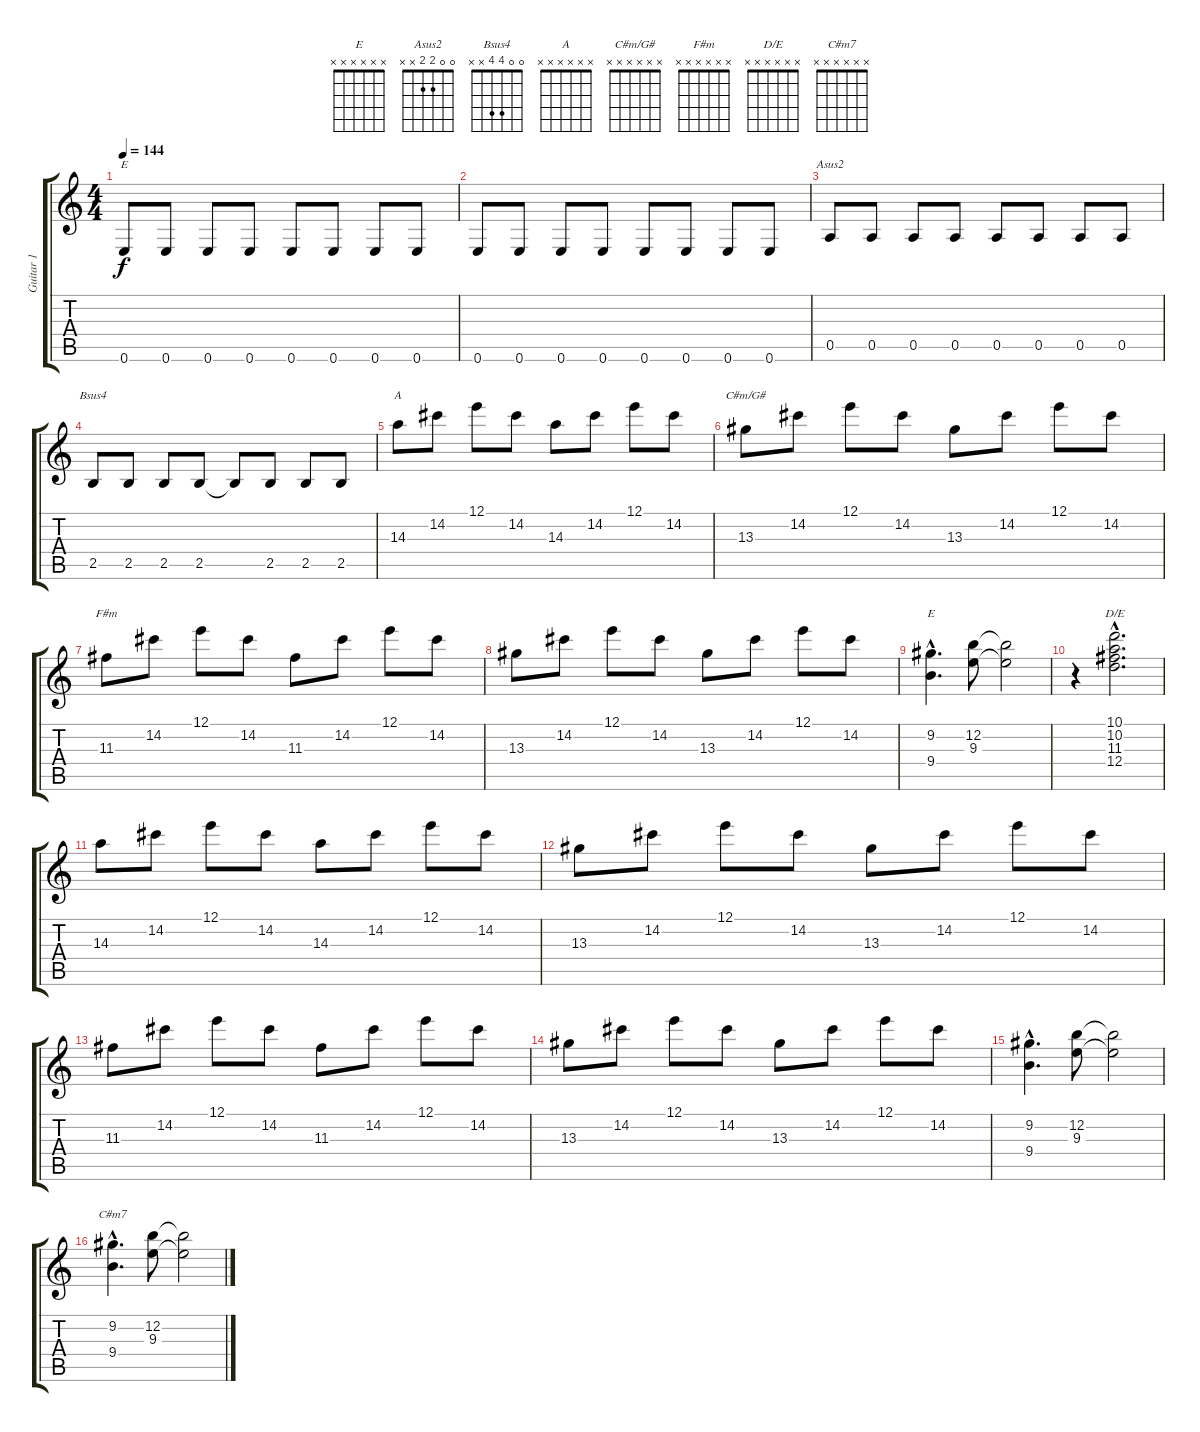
\track ("Guitar 1" "Guitar 1") {instrument electricguitarclean}
\staff {score tabs}
\tuning (E4 B3 G3 D3 A2 E2) {hide}
\chord ("E" 0 0 1 2 x x)
\chord ("Asus2" 0 0 2 2 x x)
\chord ("Bsus4" 0 0 4 4 x x)
\chord ("A" x x x x x x) {firstfret 0}
\chord ("C#m/G#" x x x x x x) {firstfret 0}
\chord ("F#m" x x x x x x) {firstfret 0}
\chord ("E" x x x x x x) {firstfret 0}
\chord ("D/E" x x x x x x) {firstfret 0}
\chord ("C#m7" x x x x x x) {firstfret 0}
\ts (4 4)
\tempo 144
\clef g2
\ks c
0.6.8{ch "E" dy f} 0.6.8 0.6.8 0.6.8 0.6.8 0.6.8 0.6.8 0.6.8 |
0.6.8 0.6.8 0.6.8 0.6.8 0.6.8 0.6.8 0.6.8 0.6.8 |
0.5.8{ch "Asus2"} 0.5.8 0.5.8 0.5.8 0.5.8 0.5.8 0.5.8 0.5.8 |
2.5.8{ch "Bsus4"} 2.5.8 2.5.8 2.5.8 2.5{t}.8 2.5.8 2.5.8 2.5.8 |
14.3.8{ch "A"} 14.2.8 12.1.8 14.2.8 14.3.8 14.2.8 12.1.8 14.2.8 |
13.3.8{ch "C#m/G#"} 14.2.8 12.1.8 14.2.8 13.3.8 14.2.8 12.1.8 14.2.8 |
11.3.8{ch "F#m"} 14.2.8 12.1.8 14.2.8 11.3.8 14.2.8 12.1.8 14.2.8 |
13.3.8 14.2.8 12.1.8 14.2.8 13.3.8 14.2.8 12.1.8 14.2.8 |
(9.2{hac} 9.4{hac}).4{d ch "E"} (12.2 9.3).8 (12.2{t} 9.3{t}).2 |
r.4 (10.1{hac} 10.2{hac} 11.3{hac} 12.4{hac}).2{d ch "D/E"} |
14.3.8 14.2.8 12.1.8 14.2.8 14.3.8 14.2.8 12.1.8 14.2.8 |
13.3.8 14.2.8 12.1.8 14.2.8 13.3.8 14.2.8 12.1.8 14.2.8 |
11.3.8 14.2.8 12.1.8 14.2.8 11.3.8 14.2.8 12.1.8 14.2.8 |
13.3.8 14.2.8 12.1.8 14.2.8 13.3.8 14.2.8 12.1.8 14.2.8 |
(9.2{hac} 9.4{hac}).4{d} (12.2 9.3).8 (12.2{t} 9.3{t}).2 |
(9.2{hac} 9.4{hac}).4{d ch "C#m7"} (12.2 9.3).8 (12.2{t} 9.3{t}).2
